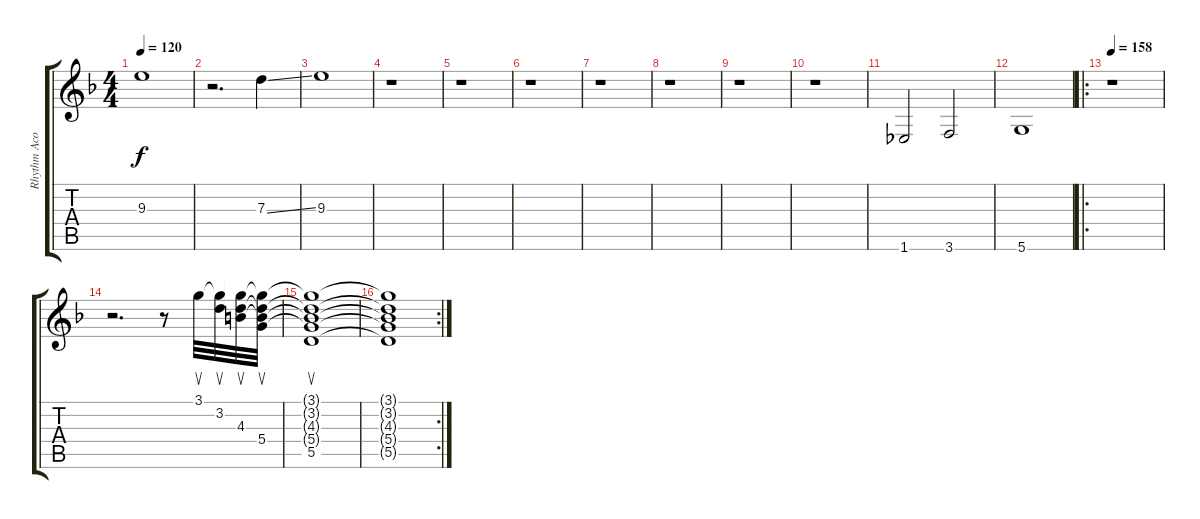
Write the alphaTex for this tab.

\track ("Rhythm Acoustic" "Rhythm Aco") {instrument acousticguitarsteel}
\staff {score tabs}
\tuning (E4 B3 G3 D3 A2 D2) {hide}
\ts (4 4)
\tempo 120
\clef g2
\ks f
9.3.1{dy f} |
r.2{d} 7.3{ss}.4 |
9.3.1 |
r.1 |
r.1 |
r.1 |
r.1 |
r.1 |
r.1 |
r.1 |
1.6.2 3.6.2 |
5.6.1 |
\ro
\tempo 158
r.1 |
r.2{d} r.8 3.1.32{su} (3.1{t} 3.2).32{su} (3.1{t} 3.2{t} 4.3).32{su} (3.1{t} 3.2{t} 4.3{t} 5.4).32{su} |
(3.1{t} 3.2{t} 4.3{t} 5.4{t} 5.5).1{su} |
\rc 2
(3.1{t} 3.2{t} 4.3{t} 5.4{t} 5.5{t}).1
